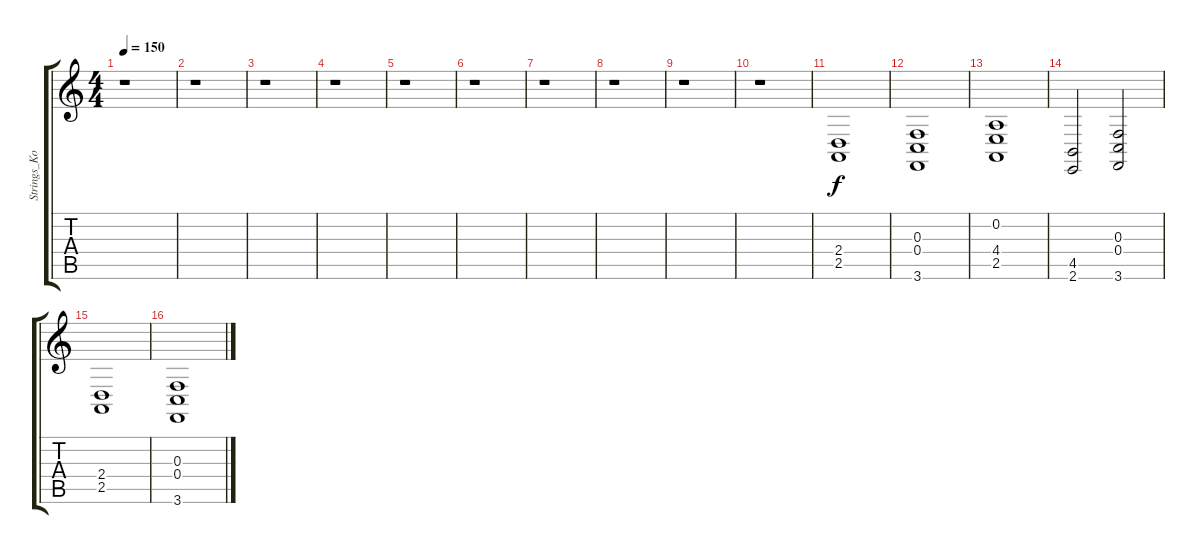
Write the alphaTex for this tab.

\track ("Strings_Korg_X5 (MIDI)" "Strings_Ko") {instrument acousticgrandpiano}
\staff {score tabs}
\tuning (D4 A3 F3 C3 G2 D2) {hide}
\ts (4 4)
\tempo 150
\clef g2
\ks c
r.1{dy f} |
r.1 |
r.1 |
r.1 |
r.1 |
r.1 |
r.1 |
r.1 |
r.1 |
r.1 |
(2.4 2.5).1 |
(0.3 0.4 3.6).1 |
(0.2 4.4 2.5).1 |
(4.5 2.6).2 (0.3 0.4 3.6).2 |
(2.4 2.5).1 |
(0.3 0.4 3.6).1
